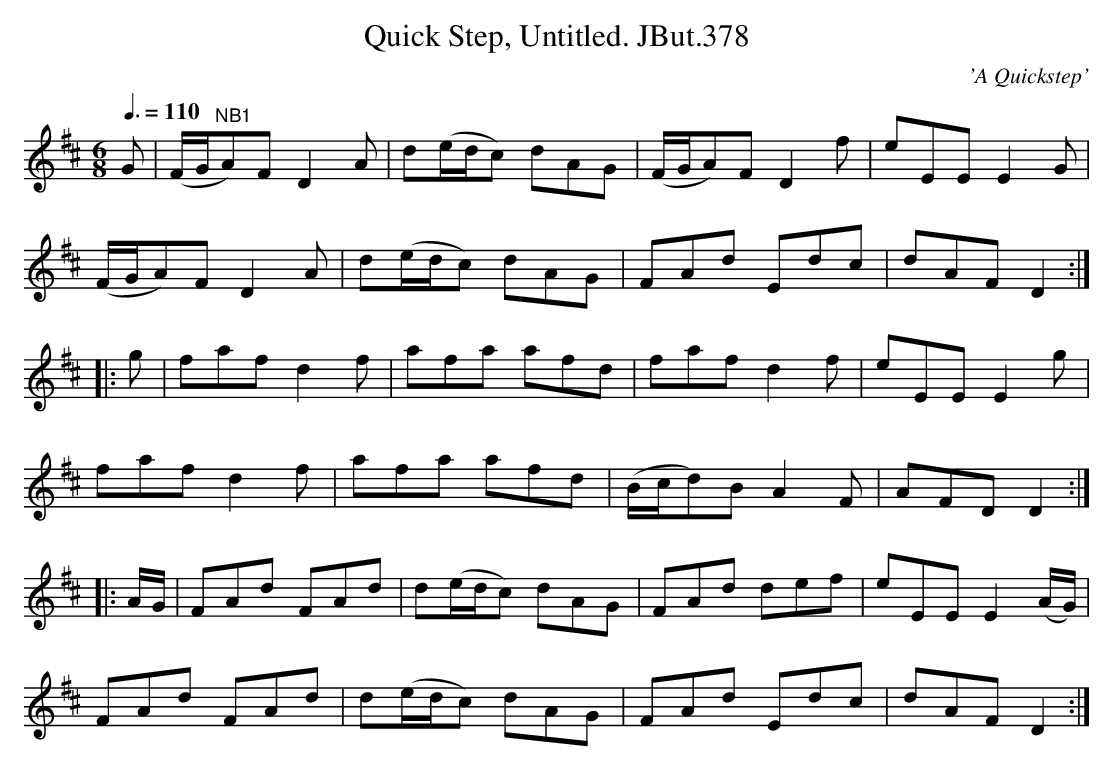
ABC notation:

X:1
T:Quick Step, Untitled. JBut.378
C:'A Quickstep'
M:6/8
L:1/8
Q:3/8=110
K:D
G|(F/G/"NB1"A)F D2A|d(e/d/c) dAG|(F/G/A)F D2f|eEE E2G|
(F/G/A)F D2A|d(e/d/c) dAG|FAd Edc|dAFD2:|
|:g|faf d2f|afa afd|faf d2f|eEE E2g|
faf d2f|afa afd|(B/c/d)B A2F|AFD D2:|
|:A/G/|FAd FAd|d(e/d/c) dAG|FAd def|eEE E2(A/G/)|
FAd FAd|d(e/d/c) dAG|FAd Edc|dAF D2:|
